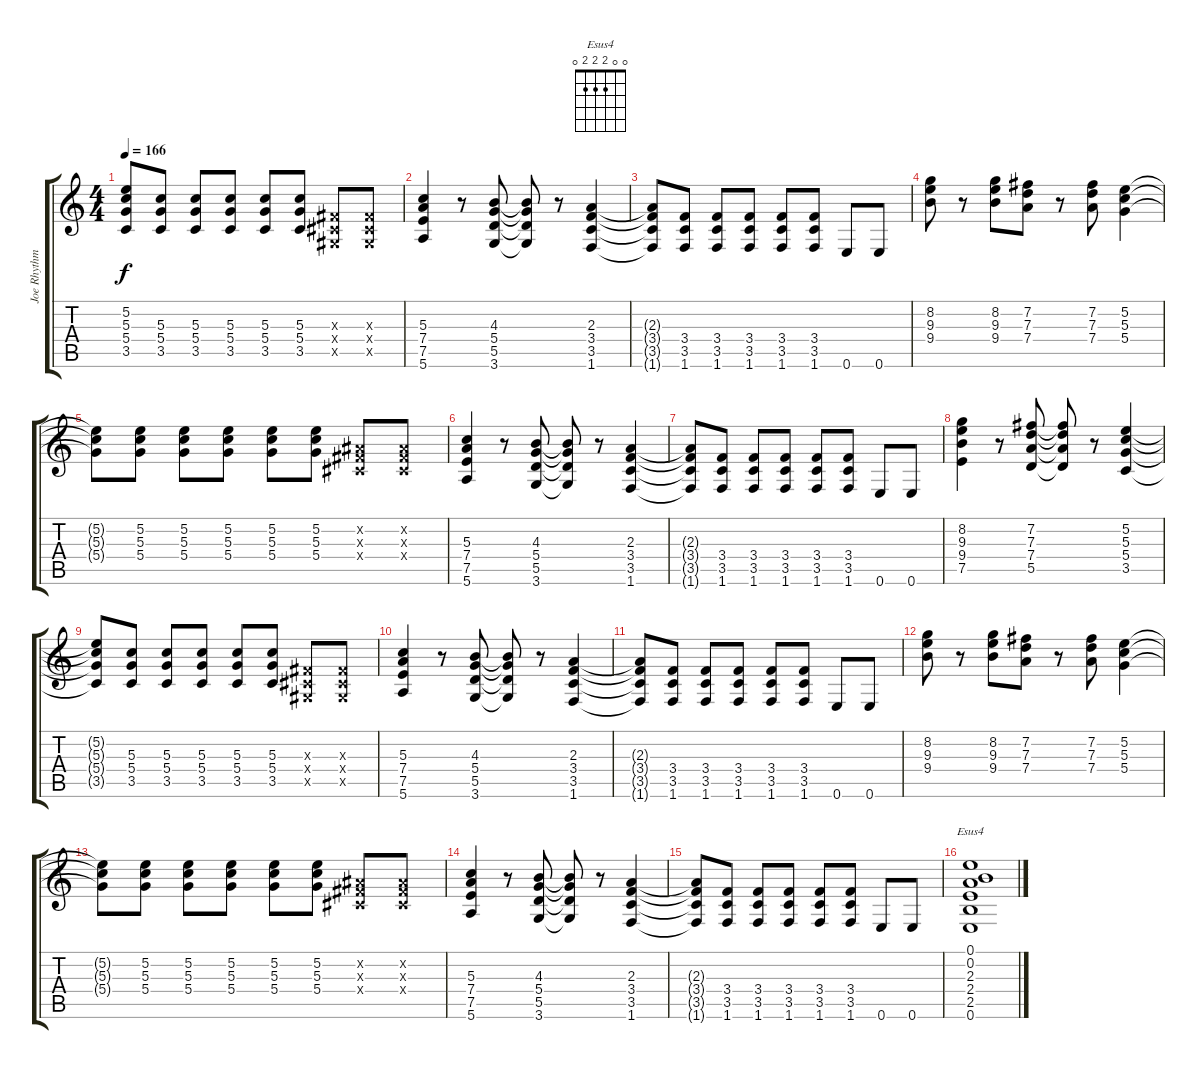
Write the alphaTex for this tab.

\track ("Joe Rhythm" "Joe Rhythm") {instrument distortionguitar}
\staff {score tabs}
\tuning (E4 B3 G3 D3 A2 E2) {hide}
\chord ("Esus4" 0 0 2 2 2 0)
\ts (4 4)
\tempo 166
\clef g2
\ks c
(5.2{t} 5.3{t} 5.4{t} 3.5{t}).8{dy f} (5.3 5.4 3.5).8 (5.3 5.4 3.5).8 (5.3 5.4 3.5).8 (5.3 5.4 3.5).8 (5.3 5.4 3.5).8 (-1.3{x} -1.4{x} -1.5{x}).8 (-1.3{x} -1.4{x} -1.5{x}).8 |
(5.3 7.4 7.5 5.6).4 r.8 (4.3 5.4 5.5 3.6).8 (4.3{t} 5.4{t} 5.5{t} 3.6{t}).8 r.8 (2.3 3.4 3.5 1.6).4 |
(2.3{t} 3.4{t} 3.5{t} 1.6{t}).8 (3.4 3.5 1.6).8 (3.4 3.5 1.6).8 (3.4 3.5 1.6).8 (3.4 3.5 1.6).8 (3.4 3.5 1.6).8 0.6.8 0.6.8 |
(8.2 9.3 9.4).8 r.8 (8.2 9.3 9.4).8 (7.2 7.3 7.4).8 r.8 (7.2 7.3 7.4).8 (5.2 5.3 5.4).4 |
(5.2{t} 5.3{t} 5.4{t}).8 (5.2 5.3 5.4).8 (5.2 5.3 5.4).8 (5.2 5.3 5.4).8 (5.2 5.3 5.4).8 (5.2 5.3 5.4).8 (-1.2{x} -1.3{x} -1.4{x}).8 (-1.2{x} -1.3{x} -1.4{x}).8 |
(5.3 7.4 7.5 5.6).4 r.8 (4.3 5.4 5.5 3.6).8 (4.3{t} 5.4{t} 5.5{t} 3.6{t}).8 r.8 (2.3 3.4 3.5 1.6).4 |
(2.3{t} 3.4{t} 3.5{t} 1.6{t}).8 (3.4 3.5 1.6).8 (3.4 3.5 1.6).8 (3.4 3.5 1.6).8 (3.4 3.5 1.6).8 (3.4 3.5 1.6).8 0.6.8 0.6.8 |
(8.2 9.3 9.4 7.5).4 r.8 (7.2 7.3 7.4 5.5).8 (7.2{t} 7.3{t} 7.4{t} 5.5{t}).8 r.8 (5.2 5.3 5.4 3.5).4 |
(5.2{t} 5.3{t} 5.4{t} 3.5{t}).8 (5.3 5.4 3.5).8 (5.3 5.4 3.5).8 (5.3 5.4 3.5).8 (5.3 5.4 3.5).8 (5.3 5.4 3.5).8 (-1.3{x} -1.4{x} -1.5{x}).8 (-1.3{x} -1.4{x} -1.5{x}).8 |
(5.3 7.4 7.5 5.6).4 r.8 (4.3 5.4 5.5 3.6).8 (4.3{t} 5.4{t} 5.5{t} 3.6{t}).8 r.8 (2.3 3.4 3.5 1.6).4 |
(2.3{t} 3.4{t} 3.5{t} 1.6{t}).8 (3.4 3.5 1.6).8 (3.4 3.5 1.6).8 (3.4 3.5 1.6).8 (3.4 3.5 1.6).8 (3.4 3.5 1.6).8 0.6.8 0.6.8 |
(8.2 9.3 9.4).8 r.8 (8.2 9.3 9.4).8 (7.2 7.3 7.4).8 r.8 (7.2 7.3 7.4).8 (5.2 5.3 5.4).4 |
(5.2{t} 5.3{t} 5.4{t}).8 (5.2 5.3 5.4).8 (5.2 5.3 5.4).8 (5.2 5.3 5.4).8 (5.2 5.3 5.4).8 (5.2 5.3 5.4).8 (-1.2{x} -1.3{x} -1.4{x}).8 (-1.2{x} -1.3{x} -1.4{x}).8 |
(5.3 7.4 7.5 5.6).4 r.8 (4.3 5.4 5.5 3.6).8 (4.3{t} 5.4{t} 5.5{t} 3.6{t}).8 r.8 (2.3 3.4 3.5 1.6).4 |
(2.3{t} 3.4{t} 3.5{t} 1.6{t}).8 (3.4 3.5 1.6).8 (3.4 3.5 1.6).8 (3.4 3.5 1.6).8 (3.4 3.5 1.6).8 (3.4 3.5 1.6).8 0.6.8 0.6.8 |
(0.1 0.2 2.3 2.4 2.5 0.6).1{ch "Esus4"}
